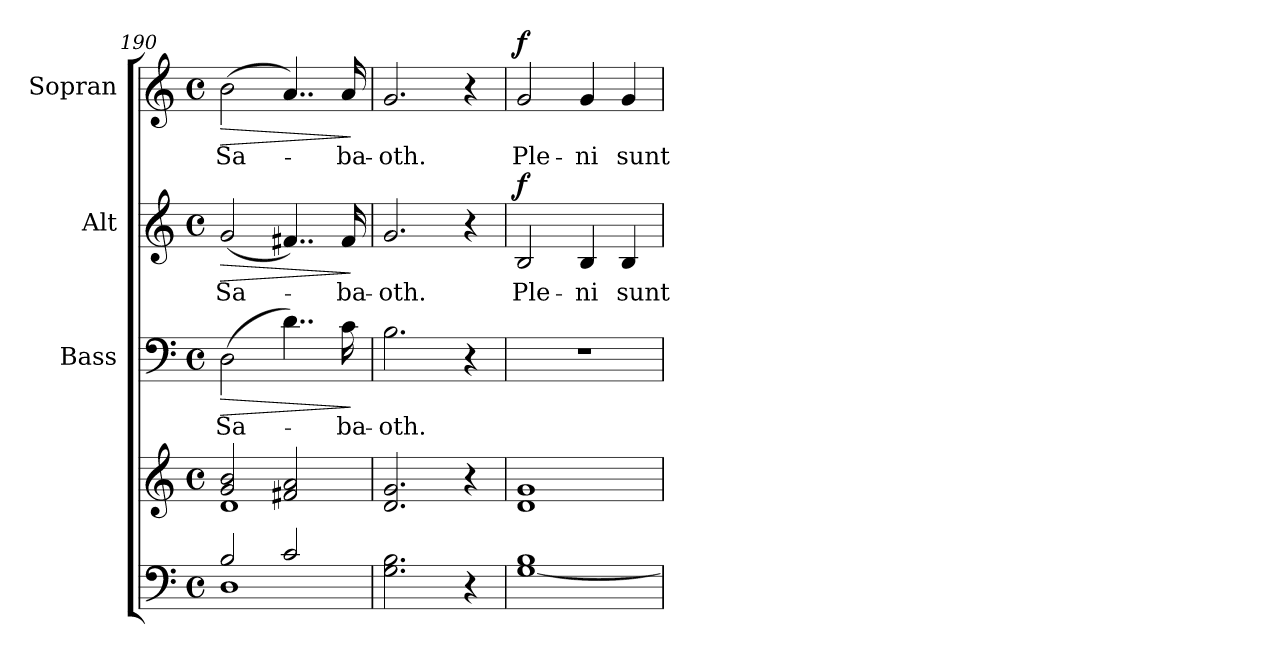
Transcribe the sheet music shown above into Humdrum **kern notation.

**kern	**kern	**kern	**text	**dynam	**kern	**text	**dynam	**kern	**text	**dynam
*part4	*part4	*part3	*part3	*part3	*part2	*part2	*part2	*part1	*part1	*part1
*staff5	*staff4	*staff3	*staff3	*staff3	*staff2	*staff2	*staff2	*staff1	*staff1	*staff1
*	*	*I"Bass	*	*	*I"Alt	*	*	*I"Sopran	*	*
*	*	*I'B.	*	*	*I'A	*	*	*I'S	*	*
*clefF4	*clefG2	*clefF4	*	*	*clefG2	*	*	*clefG2	*	*
*k[]	*k[]	*k[]	*	*	*k[]	*	*	*k[]	*	*
*C:	*C:	*C:	*	*	*C:	*	*	*C:	*	*
*M4/4	*M4/4	*M4/4	*	*	*M4/4	*	*	*M4/4	*	*
*met(c)	*met(c)	*met(c)	*	*	*met(c)	*	*	*met(c)	*	*
=190	=190	=190	=190	=190	=190	=190	=190	=190	=190	=190
*^	*^	*	*	*	*	*	*	*	*	*
!	!	!	!	!	!LO:LY:b	!LO:HP:b	!	!LO:LY:b	!LO:HP:b	!	!LO:LY:b	!LO:HP:b
2B/	1D	2g/ 2b/	1d	(>2D\	Sa-	>	(<2g/	Sa-	>	(>2b\	Sa-	>
2c/	.	2f#X/ 2a/	.	4..d\)	.	.	4..f#X/)	.	.	4..a/)	.	.
!	!	!	!	!	!LO:LY:b	!	!	!LO:LY:b	!	!	!LO:LY:b	!
.	.	.	.	16c\	-ba-	.	16f#/	-ba-	.	16a/	-ba-	.
*v	*v	*	*	*	*	*	*	*	*	*	*	*
*	*v	*v	*	*	*	*	*	*	*	*	*
.	.	.	.	]	.	.	]	.	.	]
=191	=191	=191	=191	=191	=191	=191	=191	=191	=191	=191
!	!	!	!LO:LY:b	!	!	!LO:LY:b	!	!	!LO:LY:b	!
2.G\ 2.B\	2.d/ 2.g/	2.B\	-oth.	.	2.g/	-oth.	.	2.g/	-oth.	.
4r	4r	4r	.	.	4r	.	.	4r	.	.
=192	=192	=192	=192	=192	=192	=192	=192	=192	=192	=192
*^	*	*	*	*	*	*	*	*	*	*
!	!	!	!	!	!	!	!LO:LY:b	!LO:DY:a	!	!LO:LY:b	!LO:DY:a
1B	[<1G	1d 1g	1r	.	.	2B/	Ple-	f	2g/	Ple-	f
!	!	!	!	!	!	!	!LO:LY:b	!	!	!LO:LY:b	!
.	.	.	.	.	.	4B/	-ni	.	4g/	-ni	.
!	!	!	!	!	!	!	!LO:LY:b	!	!	!LO:LY:b	!
.	.	.	.	.	.	4B/	sunt	.	4g/	sunt	.
*v	*v	*	*	*	*	*	*	*	*	*	*
=	=	=	=	=	=	=	=	=	=	=
*-	*-	*-	*-	*-	*-	*-	*-	*-	*-	*-
